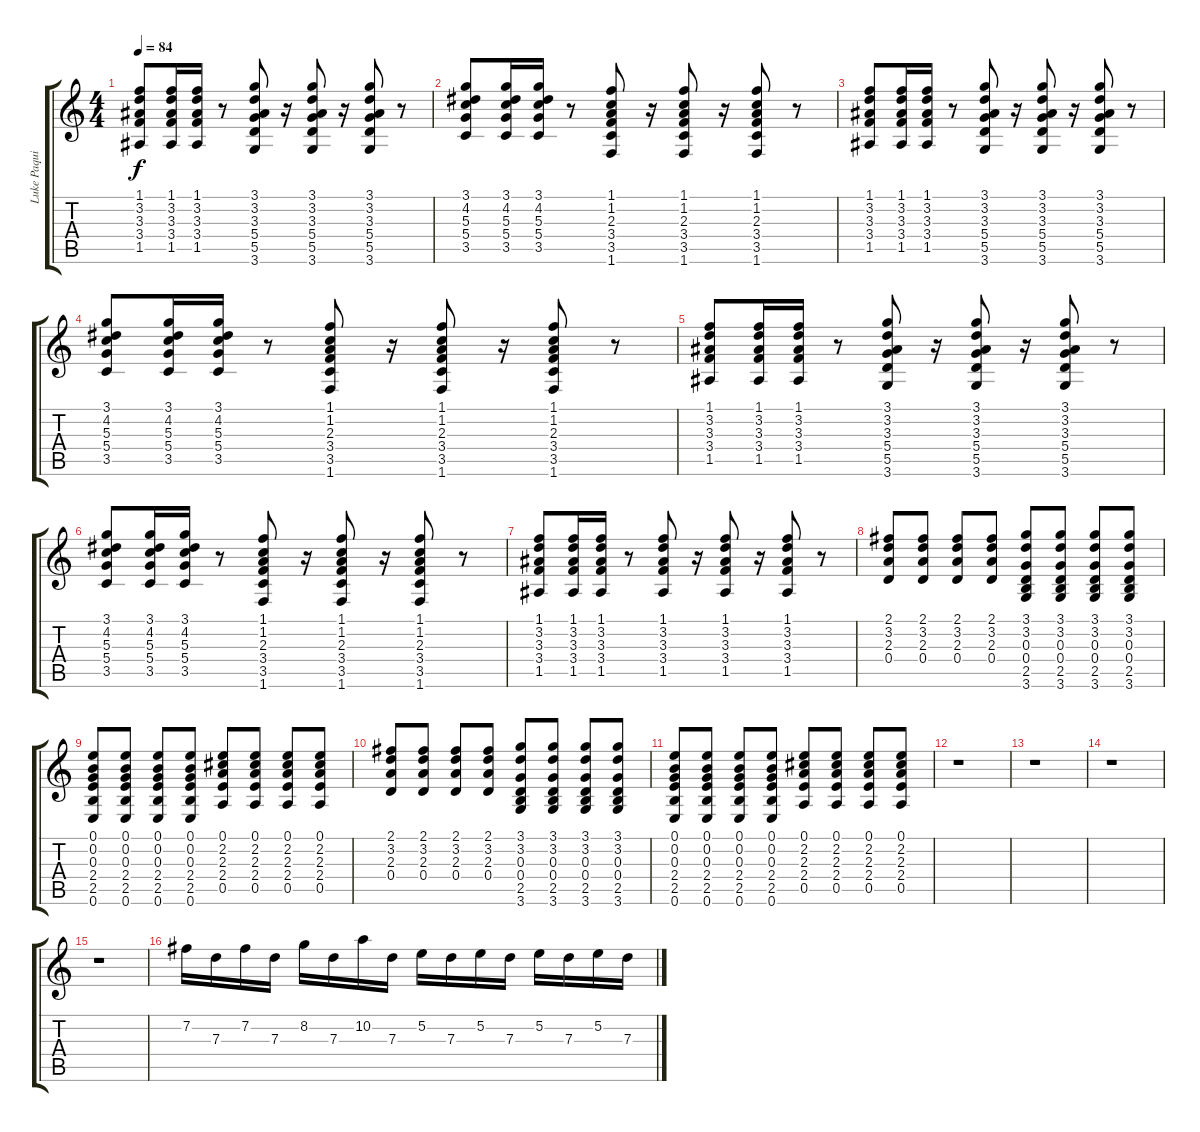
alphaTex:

\track ("Luke Paquin" "Luke Paqui") {instrument overdrivenguitar}
\staff {score tabs}
\tuning (E4 B3 G3 D3 A2 E2) {hide}
\ts (4 4)
\tempo 84
\clef g2
\ks c
(1.1 3.2 3.3 3.4 1.5).8{dy f} (1.1 3.2 3.3 3.4 1.5).16 (1.1 3.2 3.3 3.4 1.5).16 r.8 (3.1 3.2 3.3 5.4 5.5 3.6).8 r.16 (3.1 3.2 3.3 5.4 5.5 3.6).8 r.16 (3.1 3.2 3.3 5.4 5.5 3.6).8 r.8 |
(3.1 4.2 5.3 5.4 3.5).8 (3.1 4.2 5.3 5.4 3.5).16 (3.1 4.2 5.3 5.4 3.5).16 r.8 (1.1 1.2 2.3 3.4 3.5 1.6).8 r.16 (1.1 1.2 2.3 3.4 3.5 1.6).8 r.16 (1.1 1.2 2.3 3.4 3.5 1.6).8 r.8 |
(1.1 3.2 3.3 3.4 1.5).8 (1.1 3.2 3.3 3.4 1.5).16 (1.1 3.2 3.3 3.4 1.5).16 r.8 (3.1 3.2 3.3 5.4 5.5 3.6).8 r.16 (3.1 3.2 3.3 5.4 5.5 3.6).8 r.16 (3.1 3.2 3.3 5.4 5.5 3.6).8 r.8 |
(3.1 4.2 5.3 5.4 3.5).8 (3.1 4.2 5.3 5.4 3.5).16 (3.1 4.2 5.3 5.4 3.5).16 r.8 (1.1 1.2 2.3 3.4 3.5 1.6).8 r.16 (1.1 1.2 2.3 3.4 3.5 1.6).8 r.16 (1.1 1.2 2.3 3.4 3.5 1.6).8 r.8 |
(1.1 3.2 3.3 3.4 1.5).8 (1.1 3.2 3.3 3.4 1.5).16 (1.1 3.2 3.3 3.4 1.5).16 r.8 (3.1 3.2 3.3 5.4 5.5 3.6).8 r.16 (3.1 3.2 3.3 5.4 5.5 3.6).8 r.16 (3.1 3.2 3.3 5.4 5.5 3.6).8 r.8 |
(3.1 4.2 5.3 5.4 3.5).8 (3.1 4.2 5.3 5.4 3.5).16 (3.1 4.2 5.3 5.4 3.5).16 r.8 (1.1 1.2 2.3 3.4 3.5 1.6).8 r.16 (1.1 1.2 2.3 3.4 3.5 1.6).8 r.16 (1.1 1.2 2.3 3.4 3.5 1.6).8 r.8 |
(1.1 3.2 3.3 3.4 1.5).8 (1.1 3.2 3.3 3.4 1.5).16 (1.1 3.2 3.3 3.4 1.5).16 r.8 (1.1 3.2 3.3 3.4 1.5).8 r.16 (1.1 3.2 3.3 3.4 1.5).8 r.16 (1.1 3.2 3.3 3.4 1.5).8 r.8 |
(2.1 3.2 2.3 0.4).8 (2.1 3.2 2.3 0.4).8 (2.1 3.2 2.3 0.4).8 (2.1 3.2 2.3 0.4).8 (3.1 3.2 0.3 0.4 2.5 3.6).8 (3.1 3.2 0.3 0.4 2.5 3.6).8 (3.1 3.2 0.3 0.4 2.5 3.6).8 (3.1 3.2 0.3 0.4 2.5 3.6).8 |
(0.1 0.2 0.3 2.4 2.5 0.6).8 (0.1 0.2 0.3 2.4 2.5 0.6).8 (0.1 0.2 0.3 2.4 2.5 0.6).8 (0.1 0.2 0.3 2.4 2.5 0.6).8 (0.1 2.2 2.3 2.4 0.5).8 (0.1 2.2 2.3 2.4 0.5).8 (0.1 2.2 2.3 2.4 0.5).8 (0.1 2.2 2.3 2.4 0.5).8 |
(2.1 3.2 2.3 0.4).8 (2.1 3.2 2.3 0.4).8 (2.1 3.2 2.3 0.4).8 (2.1 3.2 2.3 0.4).8 (3.1 3.2 0.3 0.4 2.5 3.6).8 (3.1 3.2 0.3 0.4 2.5 3.6).8 (3.1 3.2 0.3 0.4 2.5 3.6).8 (3.1 3.2 0.3 0.4 2.5 3.6).8 |
(0.1 0.2 0.3 2.4 2.5 0.6).8 (0.1 0.2 0.3 2.4 2.5 0.6).8 (0.1 0.2 0.3 2.4 2.5 0.6).8 (0.1 0.2 0.3 2.4 2.5 0.6).8 (0.1 2.2 2.3 2.4 0.5).8 (0.1 2.2 2.3 2.4 0.5).8 (0.1 2.2 2.3 2.4 0.5).8 (0.1 2.2 2.3 2.4 0.5).8 |
r.1 |
r.1 |
r.1 |
r.1 |
7.2.16 7.3.16 7.2.16 7.3.16 8.2.16 7.3.16 10.2.16 7.3.16 5.2.16 7.3.16 5.2.16 7.3.16 5.2.16 7.3.16 5.2.16 7.3.16
